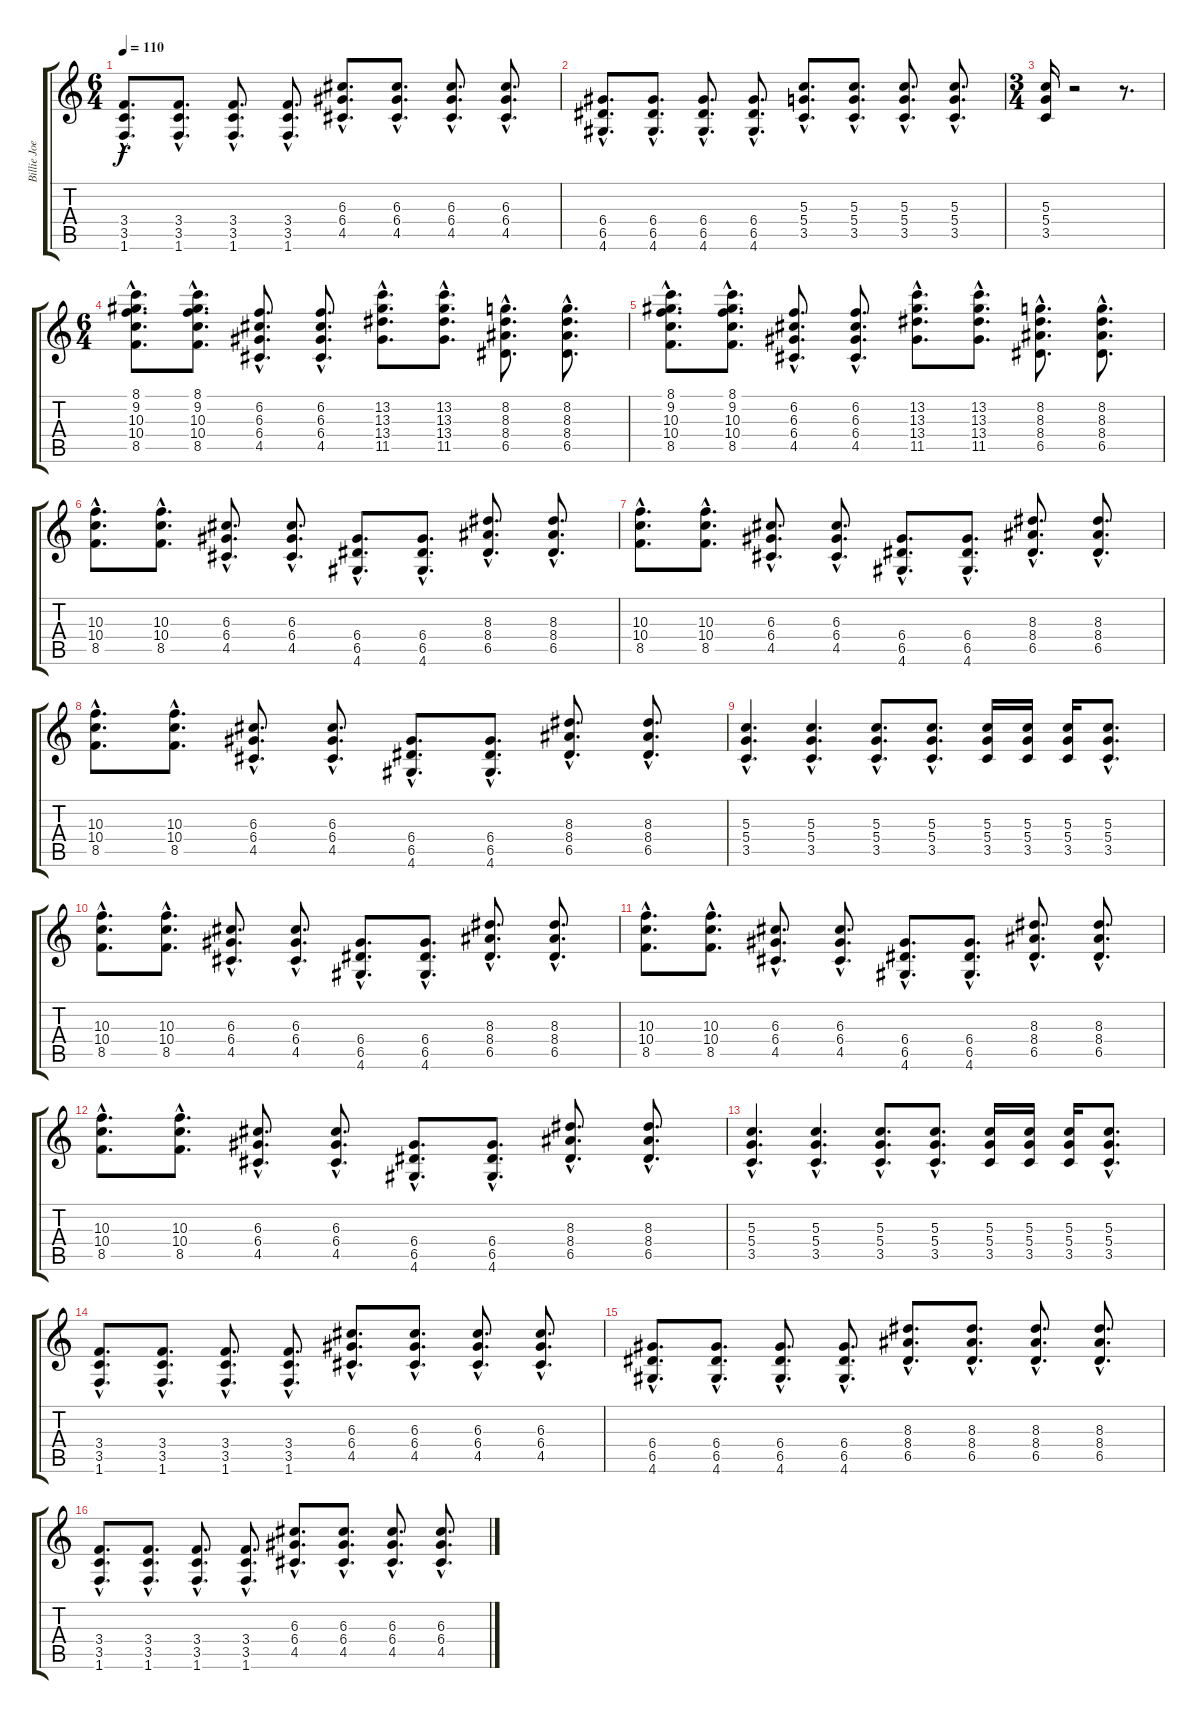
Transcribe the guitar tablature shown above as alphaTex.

\track ("Billie Joe Armstrong (Lead Guitar)" "Billie Joe") {instrument overdrivenguitar}
\staff {score tabs}
\tuning (E4 B3 G3 D3 A2 E2) {hide}
\ts (6 4)
\tempo 110
\clef g2
\ks c
(3.4{hac} 3.5{hac} 1.6{hac}).8{d dy f} (3.4{hac} 3.5{hac} 1.6{hac}).8{d} (3.4{hac} 3.5{hac} 1.6{hac}).8{d} (3.4{hac} 3.5{hac} 1.6{hac}).8{d} (6.3{hac} 6.4{hac} 4.5{hac}).8{d} (6.3{hac} 6.4{hac} 4.5{hac}).8{d} (6.3{hac} 6.4{hac} 4.5{hac}).8{d} (6.3{hac} 6.4{hac} 4.5{hac}).8{d} |
(6.4{hac} 6.5{hac} 4.6{hac}).8{d} (6.4{hac} 6.5{hac} 4.6{hac}).8{d} (6.4{hac} 6.5{hac} 4.6{hac}).8{d} (6.4{hac} 6.5{hac} 4.6{hac}).8{d} (5.3{hac} 5.4{hac} 3.5{hac}).8{d} (5.3{hac} 5.4{hac} 3.5{hac}).8{d} (5.3{hac} 5.4{hac} 3.5{hac}).8{d} (5.3{hac} 5.4{hac} 3.5{hac}).8{d} |
\ts (3 4)
(5.3 5.4 3.5).16 r.2 r.8{d} |
\ts (6 4)
(8.1{hac} 9.2{hac} 10.3{hac} 10.4{hac} 8.5{hac}).8{d} (8.1{hac} 9.2{hac} 10.3{hac} 10.4{hac} 8.5{hac}).8{d} (6.2{hac} 6.3{hac} 6.4{hac} 4.5{hac}).8{d} (6.2{hac} 6.3{hac} 6.4{hac} 4.5{hac}).8{d} (13.2{hac} 13.3{hac} 13.4{hac} 11.5{hac}).8{d} (13.2{hac} 13.3{hac} 13.4{hac} 11.5{hac}).8{d} (8.2{hac} 8.3{hac} 8.4{hac} 6.5{hac}).8{d} (8.2{hac} 8.3{hac} 8.4{hac} 6.5{hac}).8{d} |
(8.1{hac} 9.2{hac} 10.3{hac} 10.4{hac} 8.5{hac}).8{d} (8.1{hac} 9.2{hac} 10.3{hac} 10.4{hac} 8.5{hac}).8{d} (6.2{hac} 6.3{hac} 6.4{hac} 4.5{hac}).8{d} (6.2{hac} 6.3{hac} 6.4{hac} 4.5{hac}).8{d} (13.2{hac} 13.3{hac} 13.4{hac} 11.5{hac}).8{d} (13.2{hac} 13.3{hac} 13.4{hac} 11.5{hac}).8{d} (8.2{hac} 8.3{hac} 8.4{hac} 6.5{hac}).8{d} (8.2{hac} 8.3{hac} 8.4{hac} 6.5{hac}).8{d} |
(10.3{hac} 10.4{hac} 8.5{hac}).8{d} (10.3{hac} 10.4{hac} 8.5{hac}).8{d} (6.3{hac} 6.4{hac} 4.5{hac}).8{d} (6.3{hac} 6.4{hac} 4.5{hac}).8{d} (6.4{hac} 6.5{hac} 4.6{hac}).8{d} (6.4{hac} 6.5{hac} 4.6{hac}).8{d} (8.3{hac} 8.4{hac} 6.5{hac}).8{d} (8.3{hac} 8.4{hac} 6.5{hac}).8{d} |
(10.3{hac} 10.4{hac} 8.5{hac}).8{d} (10.3{hac} 10.4{hac} 8.5{hac}).8{d} (6.3{hac} 6.4{hac} 4.5{hac}).8{d} (6.3{hac} 6.4{hac} 4.5{hac}).8{d} (6.4{hac} 6.5{hac} 4.6{hac}).8{d} (6.4{hac} 6.5{hac} 4.6{hac}).8{d} (8.3{hac} 8.4{hac} 6.5{hac}).8{d} (8.3{hac} 8.4{hac} 6.5{hac}).8{d} |
(10.3{hac} 10.4{hac} 8.5{hac}).8{d} (10.3{hac} 10.4{hac} 8.5{hac}).8{d} (6.3{hac} 6.4{hac} 4.5{hac}).8{d} (6.3{hac} 6.4{hac} 4.5{hac}).8{d} (6.4{hac} 6.5{hac} 4.6{hac}).8{d} (6.4{hac} 6.5{hac} 4.6{hac}).8{d} (8.3{hac} 8.4{hac} 6.5{hac}).8{d} (8.3{hac} 8.4{hac} 6.5{hac}).8{d} |
(5.3{hac} 5.4{hac} 3.5{hac}).4{d} (5.3{hac} 5.4{hac} 3.5{hac}).4{d} (5.3{hac} 5.4{hac} 3.5{hac}).8{d} (5.3{hac} 5.4{hac} 3.5{hac}).8{d} (5.3 5.4 3.5).16 (5.3 5.4 3.5).16 (5.3 5.4 3.5).16 (5.3{hac} 5.4{hac} 3.5{hac}).8{d} |
(10.3{hac} 10.4{hac} 8.5{hac}).8{d} (10.3{hac} 10.4{hac} 8.5{hac}).8{d} (6.3{hac} 6.4{hac} 4.5{hac}).8{d} (6.3{hac} 6.4{hac} 4.5{hac}).8{d} (6.4{hac} 6.5{hac} 4.6{hac}).8{d} (6.4{hac} 6.5{hac} 4.6{hac}).8{d} (8.3{hac} 8.4{hac} 6.5{hac}).8{d} (8.3{hac} 8.4{hac} 6.5{hac}).8{d} |
(10.3{hac} 10.4{hac} 8.5{hac}).8{d} (10.3{hac} 10.4{hac} 8.5{hac}).8{d} (6.3{hac} 6.4{hac} 4.5{hac}).8{d} (6.3{hac} 6.4{hac} 4.5{hac}).8{d} (6.4{hac} 6.5{hac} 4.6{hac}).8{d} (6.4{hac} 6.5{hac} 4.6{hac}).8{d} (8.3{hac} 8.4{hac} 6.5{hac}).8{d} (8.3{hac} 8.4{hac} 6.5{hac}).8{d} |
(10.3{hac} 10.4{hac} 8.5{hac}).8{d} (10.3{hac} 10.4{hac} 8.5{hac}).8{d} (6.3{hac} 6.4{hac} 4.5{hac}).8{d} (6.3{hac} 6.4{hac} 4.5{hac}).8{d} (6.4{hac} 6.5{hac} 4.6{hac}).8{d} (6.4{hac} 6.5{hac} 4.6{hac}).8{d} (8.3{hac} 8.4{hac} 6.5{hac}).8{d} (8.3{hac} 8.4{hac} 6.5{hac}).8{d} |
(5.3{hac} 5.4{hac} 3.5{hac}).4{d} (5.3{hac} 5.4{hac} 3.5{hac}).4{d} (5.3{hac} 5.4{hac} 3.5{hac}).8{d} (5.3{hac} 5.4{hac} 3.5{hac}).8{d} (5.3 5.4 3.5).16 (5.3 5.4 3.5).16 (5.3 5.4 3.5).16 (5.3{hac} 5.4{hac} 3.5{hac}).8{d} |
(3.4{hac} 3.5{hac} 1.6{hac}).8{d} (3.4{hac} 3.5{hac} 1.6{hac}).8{d} (3.4{hac} 3.5{hac} 1.6{hac}).8{d} (3.4{hac} 3.5{hac} 1.6{hac}).8{d} (6.3{hac} 6.4{hac} 4.5{hac}).8{d} (6.3{hac} 6.4{hac} 4.5{hac}).8{d} (6.3{hac} 6.4{hac} 4.5{hac}).8{d} (6.3{hac} 6.4{hac} 4.5{hac}).8{d} |
(6.4{hac} 6.5{hac} 4.6{hac}).8{d} (6.4{hac} 6.5{hac} 4.6{hac}).8{d} (6.4{hac} 6.5{hac} 4.6{hac}).8{d} (6.4{hac} 6.5{hac} 4.6{hac}).8{d} (8.3{hac} 8.4{hac} 6.5{hac}).8{d} (8.3{hac} 8.4{hac} 6.5{hac}).8{d} (8.3{hac} 8.4{hac} 6.5{hac}).8{d} (8.3{hac} 8.4{hac} 6.5{hac}).8{d} |
(3.4{hac} 3.5{hac} 1.6{hac}).8{d} (3.4{hac} 3.5{hac} 1.6{hac}).8{d} (3.4{hac} 3.5{hac} 1.6{hac}).8{d} (3.4{hac} 3.5{hac} 1.6{hac}).8{d} (6.3{hac} 6.4{hac} 4.5{hac}).8{d} (6.3{hac} 6.4{hac} 4.5{hac}).8{d} (6.3{hac} 6.4{hac} 4.5{hac}).8{d} (6.3{hac} 6.4{hac} 4.5{hac}).8{d}
